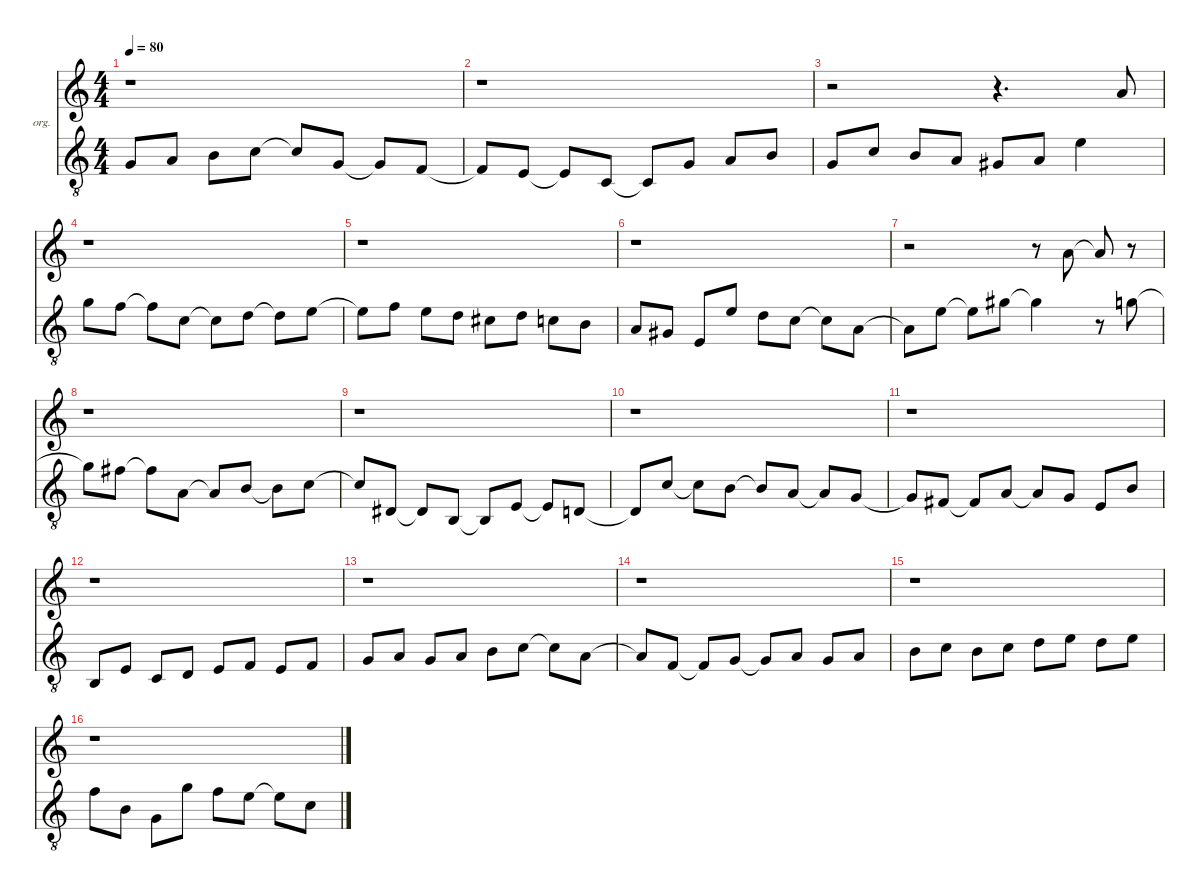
\hideDynamics
\bracketExtendMode nobrackets
\firstSystemTrackNameOrientation horizontal
\otherSystemsTrackNameOrientation horizontal
\track ("Pedal" "org.") {instrument churchorgan}
\staff {score}
\tuning (E4 B3 G3 D3 A2 E2)
\ts (4 4)
\tempo 80
\clef g2
\ks c
r.1{dy mf beam Down} |
r.1{beam Down} |
r.2{beam Down} r.4{d beam Down} 10.2.8{beam Up} |
r.1{beam Down} |
r.1{beam Down} |
r.1{beam Down} |
r.2{beam Down} r.8{beam Down} 10.2.8{beam Up} 10.2{t}.8{beam Up} r.8{beam Up} |
r.1{beam Down} |
r.1{beam Down} |
r.1{beam Down} |
r.1{beam Down} |
r.1{beam Down} |
r.1{beam Down} |
r.1{beam Down} |
r.1{beam Down} |
r.1{beam Down}
\staff {score}
\tuning (G2 D2 A1 E1 B0)
\clef g2
\ottava 8vb
\simile none
\ks c
12.1.8{dy mf beam Up} 14.1.8{beam Up} 16.1.8{beam Down} 17.1.8{beam Down} 17.1{t}.8{beam Up} 12.1.8{beam Up} 12.1{t}.8{beam Up} 10.1.8{beam Up} |
10.1{t}.8{beam Up} 9.1.8{beam Up} 9.1{t}.8{beam Up} 10.2.8{beam Up} 10.2{t}.8{beam Up} 12.1.8{beam Up} 14.1.8{beam Up} 16.1.8{beam Up} |
17.2.8{beam Up} 17.1.8{beam Up} 16.1.8{beam Up} 14.1.8{beam Up} 13.1{acc #}.8{beam Up} 14.1.8{beam Up} 21.1.4{beam Down} |
24.1.8{beam Down} 22.1.8{beam Down} 22.1{t}.8{beam Down} 17.1.8{beam Down} 17.1{t}.8{beam Down} 19.1.8{beam Down} 19.1{t}.8{beam Down} 21.1.8{beam Down} |
21.1{t}.8{beam Down} 22.1.8{beam Down} 21.1.8{beam Down} 19.1.8{beam Down} 18.1{acc #}.8{beam Down} 19.1.8{beam Down} 17.1.8{beam Down} 16.1.8{beam Down} |
14.1.8{beam Up} 13.1{acc #}.8{beam Up} 14.2.8{beam Up} 21.1.8{beam Up} 19.1.8{beam Down} 17.1.8{beam Down} 17.1{t}.8{beam Down} 14.1.8{beam Down} |
14.1{t}.8{beam Down} 21.1.8{beam Down} 21.1{t}.8{beam Down} 25.1{acc #}.8{beam Down} 25.1{t acc #}.4{beam Down} r.8{beam Down} 24.1.8{beam Down} |
24.1{t}.8{beam Down} 23.1{acc #}.8{beam Down} 23.1{t acc #}.8{beam Down} 14.1.8{beam Down} 14.1{t}.8{beam Up} 16.1.8{beam Up} 16.1{t}.8{beam Down} 17.1.8{beam Down} |
17.1{t}.8{beam Up} 13.2{acc #}.8{beam Up} 13.2{t acc #}.8{beam Up} 9.2.8{beam Up} 9.2{t}.8{beam Up} 9.1.8{beam Up} 9.1{t}.8{beam Up} 12.2.8{beam Up} |
12.2{t}.8{beam Up} 17.1.8{beam Up} 17.1{t}.8{beam Down} 16.1.8{beam Down} 16.1{t}.8{beam Up} 14.1.8{beam Up} 14.1{t}.8{beam Up} 12.1.8{beam Up} |
12.1{t}.8{beam Up} 11.1{acc #}.8{beam Up} 11.1{t acc #}.8{beam Up} 14.1.8{beam Up} 14.1{t}.8{beam Up} 12.1.8{beam Up} 14.2.8{beam Up} 16.1.8{beam Up} |
9.2.8{beam Up} 9.1.8{beam Up} 10.2.8{beam Up} 12.2.8{beam Up} 9.1.8{beam Up} 10.1.8{beam Up} 9.1.8{beam Up} 10.1.8{beam Up} |
12.1.8{beam Up} 14.1.8{beam Up} 12.1.8{beam Up} 14.1.8{beam Up} 16.1.8{beam Down} 17.1.8{beam Down} 17.1{t}.8{beam Down} 14.1.8{beam Down} |
14.1{t}.8{beam Up} 10.1.8{beam Up} 10.1{t}.8{beam Up} 12.1.8{beam Up} 12.1{t}.8{beam Up} 14.1.8{beam Up} 12.1.8{beam Up} 14.1.8{beam Up} |
16.1.8{beam Down} 17.1.8{beam Down} 16.1.8{beam Down} 17.1.8{beam Down} 19.1.8{beam Down} 21.1.8{beam Down} 19.1.8{beam Down} 21.1.8{beam Down} |
22.1.8{beam Down} 21.2.8{beam Down} 22.3.8{beam Down} 24.1.8{beam Down} 22.1.8{beam Down} 21.1.8{beam Down} 21.1{t}.8{beam Down} 17.1.8{beam Down}
